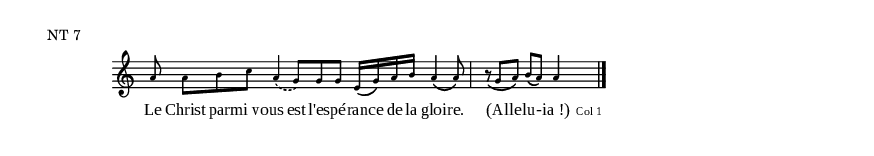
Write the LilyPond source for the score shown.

\version "2.10.0"
\include "definitions.ly"
\markup {NT 7 }

\relative a' { 
	\new Staff {
		\cadenzaOn
		\set Staff.instrumentName = \markup{ \center-align {  } }
		a8
		\times 2/3 { a8[ b c] }
		\slurDashed a4( \times 2/3 {g8[) g g] }
		e16[\( g\) a b]
		\times 2/3 { a4\( a8\) }
		\barre \pespace
		\times 2/3 {r8_\(g[ a]\)} b[\( a\)] a4
		\endBar
	}
	\addlyrics {
		Le Christ par -- "mi vo" -- us est l'es -- pé -- ran -- ce de la gloi -- re. "(Al" -- le -- lu -- - -- "ia !)"
		\markup { \citation #"Col 1"}
 }
}
